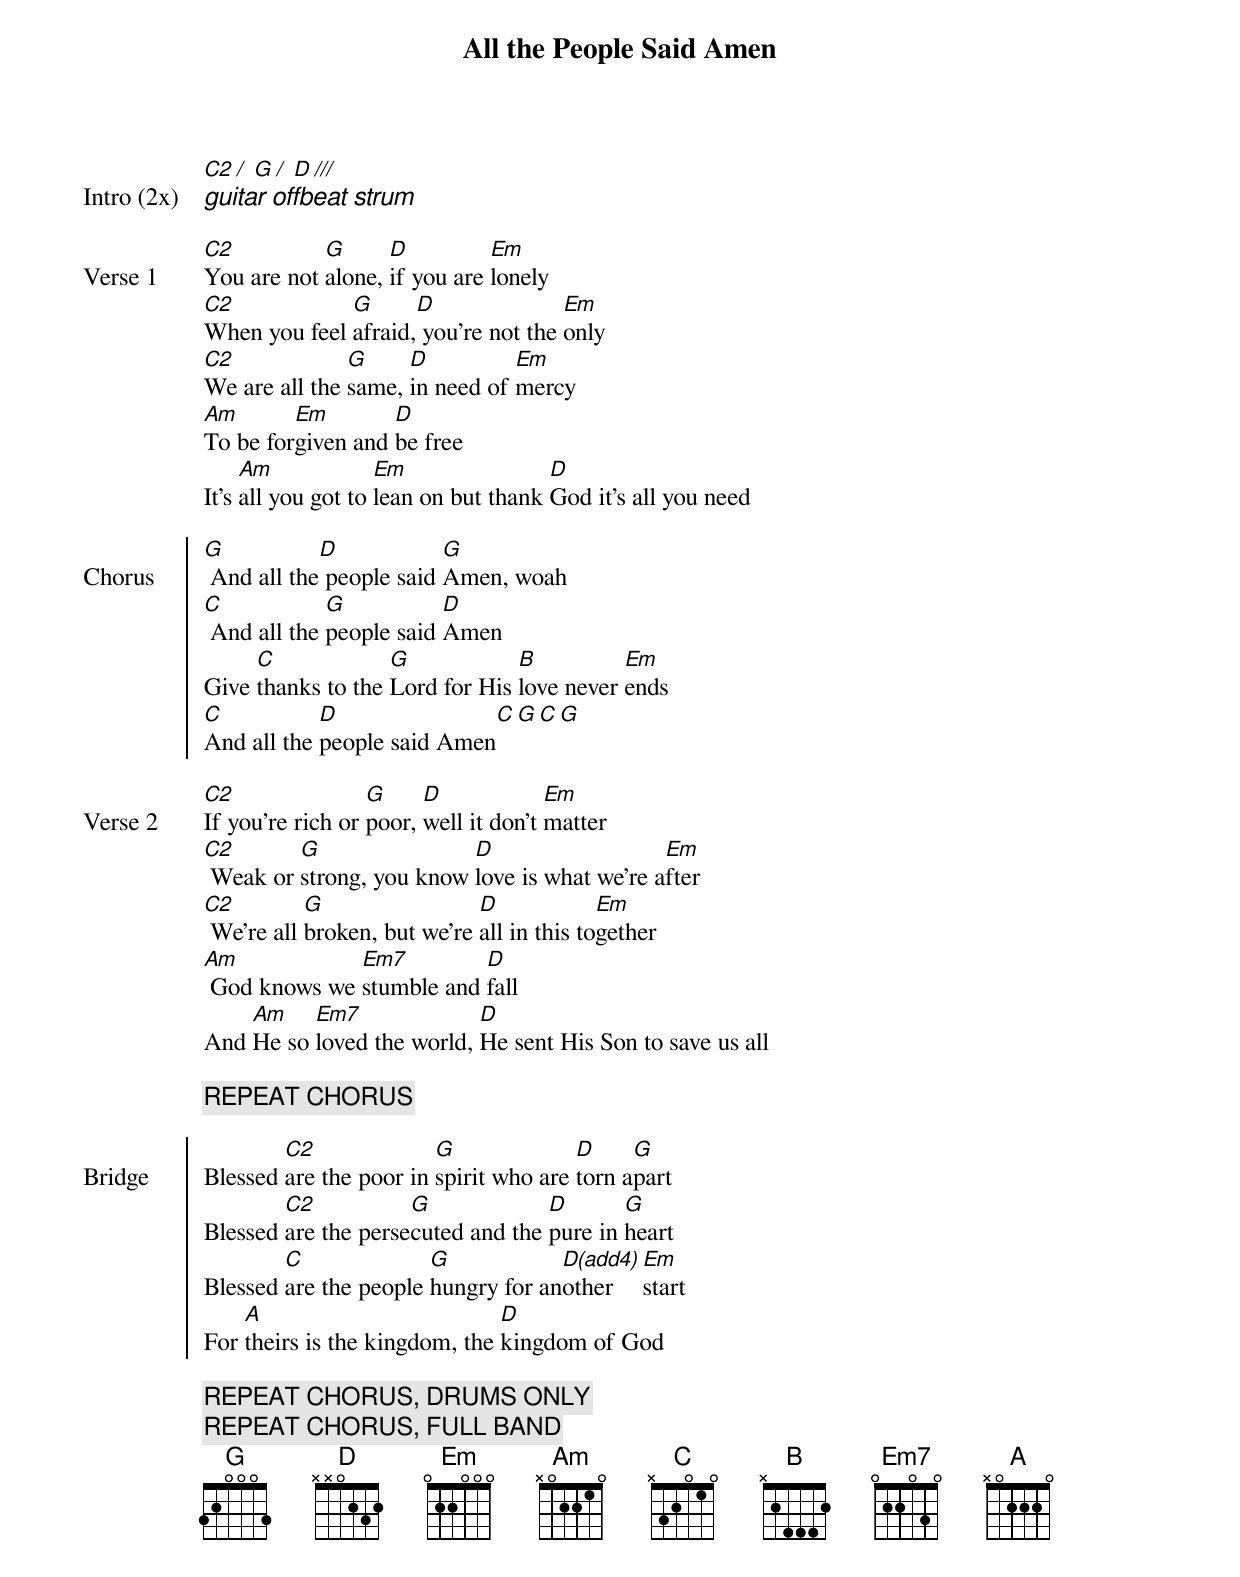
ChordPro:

{title: All the People Said Amen}
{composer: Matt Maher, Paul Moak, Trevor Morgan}
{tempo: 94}
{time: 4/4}
{transpose: }
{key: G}

{start_of_verse: Intro (2x)}
[C2 /] [G /] [D ///]
{ci: guitar offbeat strum}
{end_of_verse: Intro (2x)}

{start_of_verse: Verse 1}
[C2]You are not [G]alone, [D]if you are [Em]lonely
[C2]When you feel [G]afraid,[D] you're not the [Em]only
[C2]We are all the [G]same, [D]in need of [Em]mercy
[Am]To be for[Em]given and [D]be free
It's [Am]all you got to [Em]lean on but thank [D]God it's all you need
{end_of_verse: Verse 1}

{soc: Chorus}
[G] And all the[D] people said [G]Amen, woah
[C] And all the [G]people said [D]Amen
Give [C]thanks to the [G]Lord for His [B]love never [Em]ends
[C]And all the [D]people said Amen[C][G][C][G]
{eoc: Chorus}

{start_of_verse: Verse 2}
[C2]If you're rich or [G]poor, [D]well it don't [Em]matter
[C2] Weak or [G]strong, you know [D]love is what we're a[Em]fter
[C2] We're all [G]broken, but we're [D]all in this to[Em]gether
[Am] God knows we [Em7]stumble and [D]fall
And [Am]He so [Em7]loved the world, [D]He sent His Son to save us all
{end_of_verse: Verse 2}

{c: REPEAT CHORUS}

{soc: Bridge}
Blessed [C2]are the poor in [G]spirit who are [D]torn a[G]part
Blessed [C2]are the perse[G]cuted and the [D]pure in [G]heart
Blessed [C]are the people [G]hungry for an[D(add4)]other [Em]start
For [A]theirs is the kingdom, the [D]kingdom of God
{eoc: Bridge}

{c: REPEAT CHORUS, DRUMS ONLY}
{c: REPEAT CHORUS, FULL BAND}
